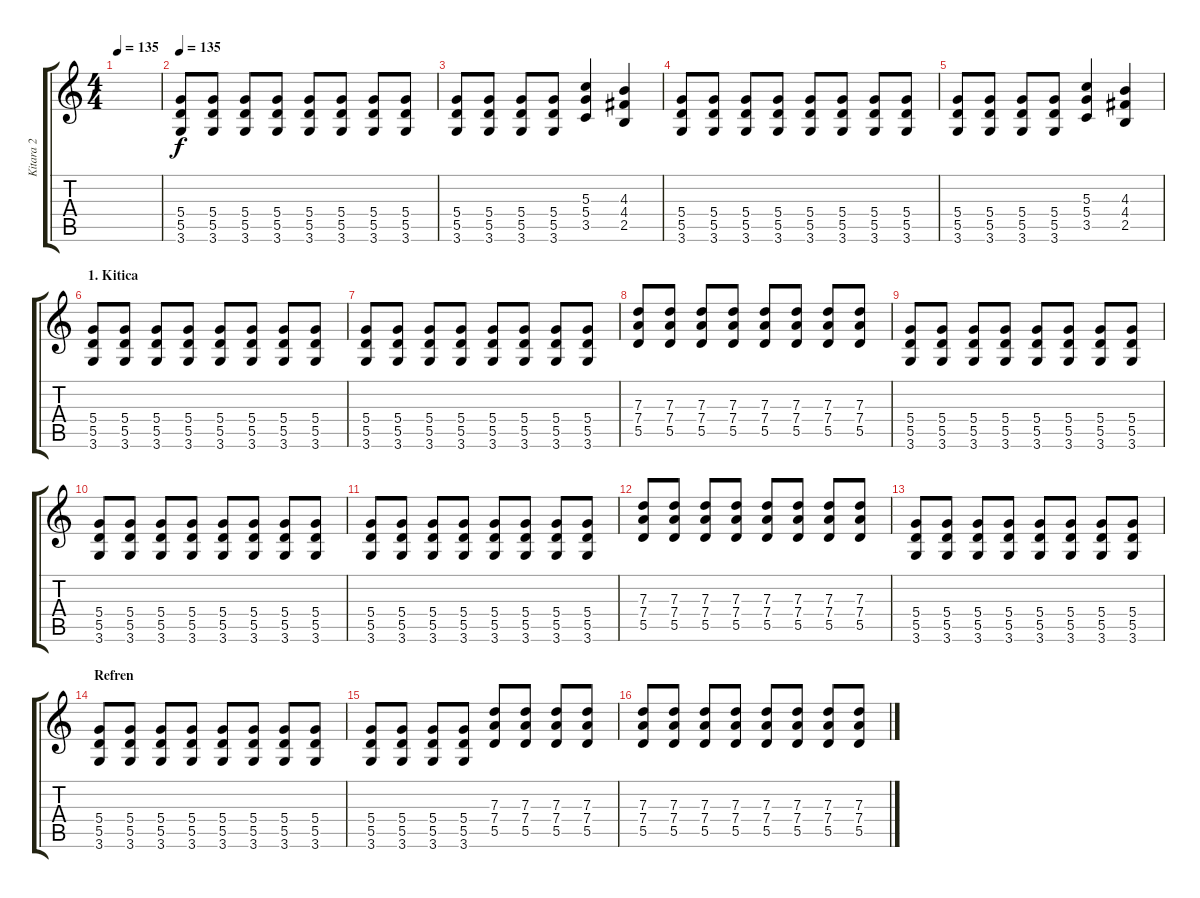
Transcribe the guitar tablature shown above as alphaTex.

\track ("Kitara 2" "Kitara 2") {instrument overdrivenguitar}
\staff {score tabs}
\tuning (E4 B3 G3 D3 A2 E2) {hide}
\ts (4 4)
\tempo 135
\tempo 150
\tempo 135
\clef g2
\ks c
|
\tempo 135
(5.4 5.5 3.6).8 (5.4 5.5 3.6).8 (5.4 5.5 3.6).8 (5.4 5.5 3.6).8 (5.4 5.5 3.6).8 (5.4 5.5 3.6).8 (5.4 5.5 3.6).8 (5.4 5.5 3.6).8 |
(5.4 5.5 3.6).8 (5.4 5.5 3.6).8 (5.4 5.5 3.6).8 (5.4 5.5 3.6).8 (5.3 5.4 3.5).4 (4.3 4.4 2.5).4 |
(5.4 5.5 3.6).8 (5.4 5.5 3.6).8 (5.4 5.5 3.6).8 (5.4 5.5 3.6).8 (5.4 5.5 3.6).8 (5.4 5.5 3.6).8 (5.4 5.5 3.6).8 (5.4 5.5 3.6).8 |
(5.4 5.5 3.6).8 (5.4 5.5 3.6).8 (5.4 5.5 3.6).8 (5.4 5.5 3.6).8 (5.3 5.4 3.5).4 (4.3 4.4 2.5).4 |
\section ("" "1. Kitica")
(5.4 5.5 3.6).8 (5.4 5.5 3.6).8 (5.4 5.5 3.6).8 (5.4 5.5 3.6).8 (5.4 5.5 3.6).8 (5.4 5.5 3.6).8 (5.4 5.5 3.6).8 (5.4 5.5 3.6).8 |
(5.4 5.5 3.6).8 (5.4 5.5 3.6).8 (5.4 5.5 3.6).8 (5.4 5.5 3.6).8 (5.4 5.5 3.6).8 (5.4 5.5 3.6).8 (5.4 5.5 3.6).8 (5.4 5.5 3.6).8 |
(7.3 7.4 5.5).8 (7.3 7.4 5.5).8 (7.3 7.4 5.5).8 (7.3 7.4 5.5).8 (7.3 7.4 5.5).8 (7.3 7.4 5.5).8 (7.3 7.4 5.5).8 (7.3 7.4 5.5).8 |
(5.4 5.5 3.6).8 (5.4 5.5 3.6).8 (5.4 5.5 3.6).8 (5.4 5.5 3.6).8 (5.4 5.5 3.6).8 (5.4 5.5 3.6).8 (5.4 5.5 3.6).8 (5.4 5.5 3.6).8 |
(5.4 5.5 3.6).8 (5.4 5.5 3.6).8 (5.4 5.5 3.6).8 (5.4 5.5 3.6).8 (5.4 5.5 3.6).8 (5.4 5.5 3.6).8 (5.4 5.5 3.6).8 (5.4 5.5 3.6).8 |
(5.4 5.5 3.6).8 (5.4 5.5 3.6).8 (5.4 5.5 3.6).8 (5.4 5.5 3.6).8 (5.4 5.5 3.6).8 (5.4 5.5 3.6).8 (5.4 5.5 3.6).8 (5.4 5.5 3.6).8 |
(7.3 7.4 5.5).8 (7.3 7.4 5.5).8 (7.3 7.4 5.5).8 (7.3 7.4 5.5).8 (7.3 7.4 5.5).8 (7.3 7.4 5.5).8 (7.3 7.4 5.5).8 (7.3 7.4 5.5).8 |
(5.4 5.5 3.6).8 (5.4 5.5 3.6).8 (5.4 5.5 3.6).8 (5.4 5.5 3.6).8 (5.4 5.5 3.6).8 (5.4 5.5 3.6).8 (5.4 5.5 3.6).8 (5.4 5.5 3.6).8 |
\section ("" "Refren")
(5.4 5.5 3.6).8 (5.4 5.5 3.6).8 (5.4 5.5 3.6).8 (5.4 5.5 3.6).8 (5.4 5.5 3.6).8 (5.4 5.5 3.6).8 (5.4 5.5 3.6).8 (5.4 5.5 3.6).8 |
(5.4 5.5 3.6).8 (5.4 5.5 3.6).8 (5.4 5.5 3.6).8 (5.4 5.5 3.6).8 (7.3 7.4 5.5).8 (7.3 7.4 5.5).8 (7.3 7.4 5.5).8 (7.3 7.4 5.5).8 |
(7.3 7.4 5.5).8 (7.3 7.4 5.5).8 (7.3 7.4 5.5).8 (7.3 7.4 5.5).8 (7.3 7.4 5.5).8 (7.3 7.4 5.5).8 (7.3 7.4 5.5).8 (7.3 7.4 5.5).8
